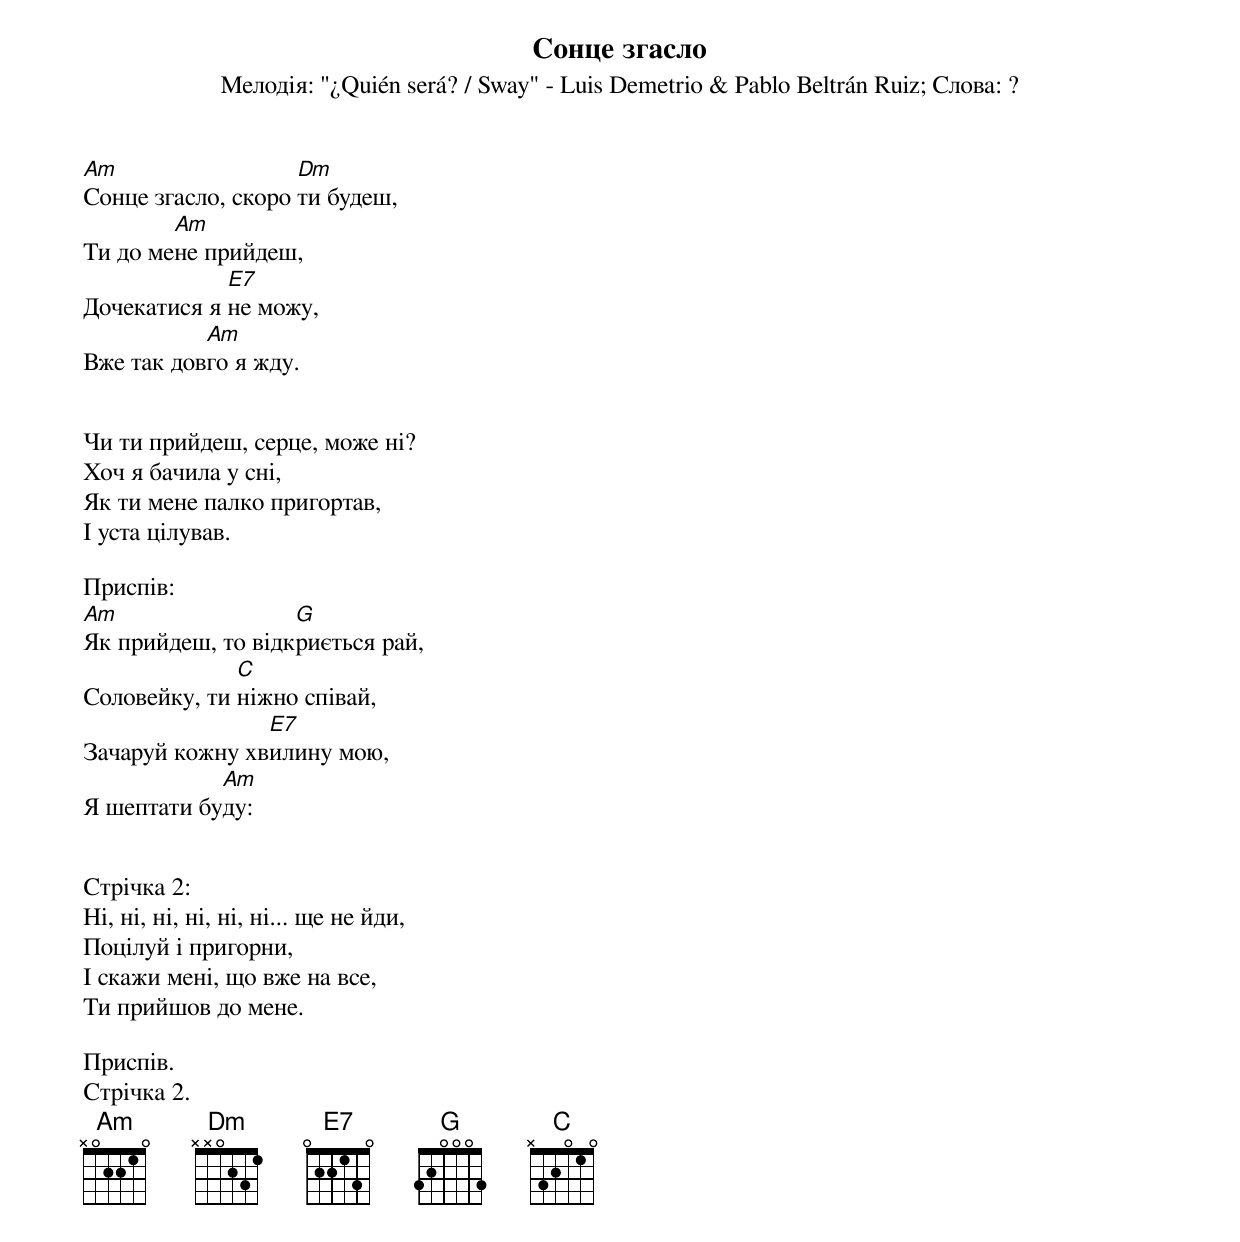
{title: Сонце згасло}
{subtitle: Мелодія: "¿Quién será? / Sway" - Luis Demetrio & Pablo Beltrán Ruiz}
{subtitle: Слова: ?}


[Am]Сонце згасло, скоро [Dm]ти будеш,
Ти до ме[Am]не прийдеш,
Дочекатися я [E7]не можу,
Вже так дов[Am]го я жду.


Чи ти прийдеш, серце, може ні?
Хоч я бачила у сні,
Як ти мене палко пригортав,
І уста цілував.

<bold>Приспів:</bold>
[Am]Як прийдеш, то відк[G]риється рай,
Соловейку, ти [C]ніжно співай,
Зачаруй кожну хв[E7]илину мою,
Я шептати бу[Am]ду:


<bold>Стрічка 2:</bold>
Ні, ні, ні, ні, ні, ні... ще не йди,
Поцілуй і пригорни,
І скажи мені, що вже на все,
Ти прийшов до мене.

<bold>Приспів.</bold>
<bold>Стрічка 2.</bold>
